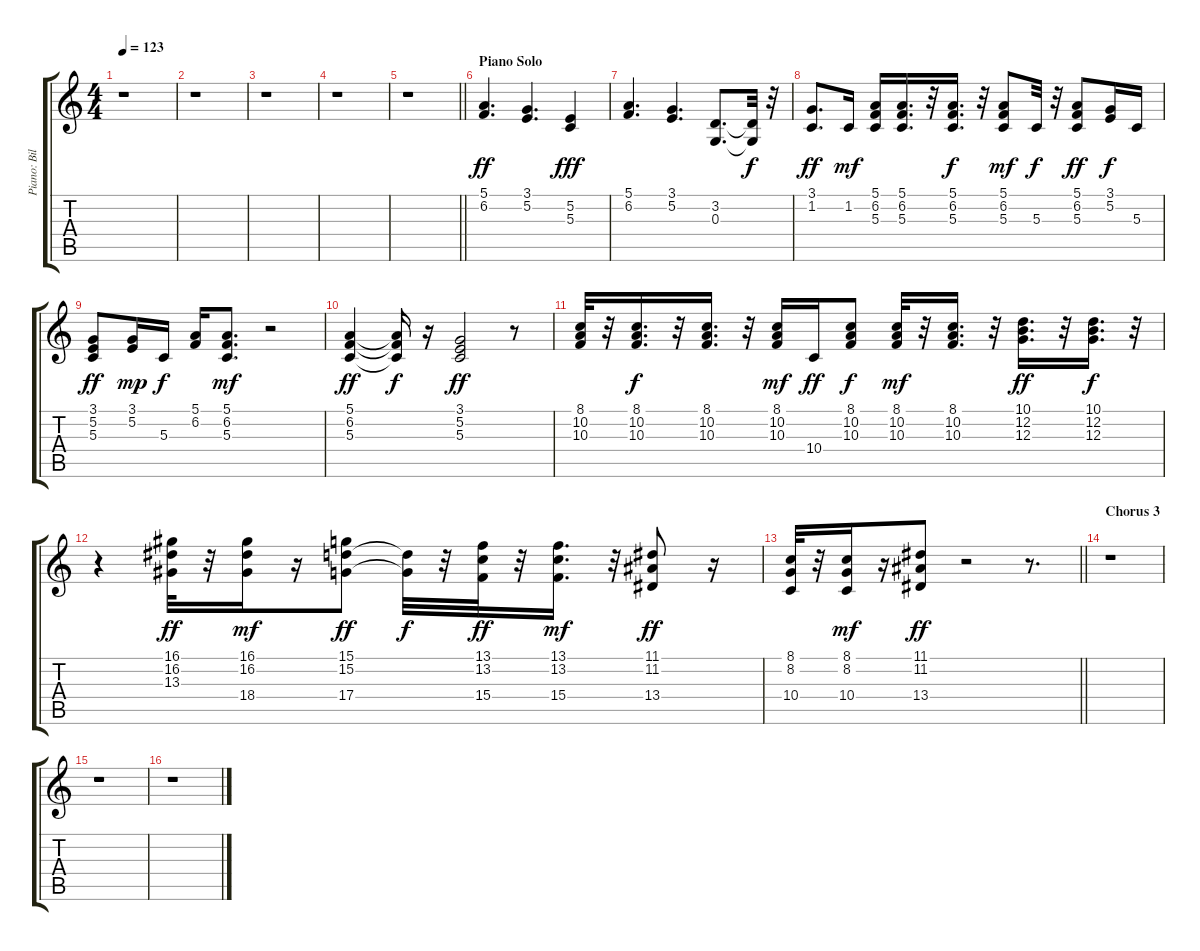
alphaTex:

\track ("Piano: Billy Joel[Solo]" "Piano: Bil") {instrument electricgrandpiano}
\staff {score tabs}
\tuning (E4 B3 G3 D3 A2 E2) {hide}
\ts (4 4)
\tempo 123
\clef g2
\ks c
r.1{dy ff} |
r.1 |
r.1 |
r.1 |
\barLineRight lightlight
r.1 |
\section ("" "Piano Solo")
(5.1 6.2).4{d} (3.1 5.2).4{d} (5.2 5.3).4{dy fff} |
(5.1 6.2).4{d} (3.1 5.2).4{d} (3.2 0.3).8{d} (3.2{t} 0.3{t}).32{dy f} r.32 |
(3.1 1.2).8{d dy ff} 1.2.16{dy mf} (5.1 6.2 5.3).16 (5.1 6.2 5.3).16{d} r.32 (5.1 6.2 5.3).16{d dy f} r.32 (5.1 6.2 5.3).8{dy mf} 5.3.32{dy f} r.32 (5.1 6.2 5.3).8{dy ff} (3.1 5.2).16{dy f} 5.3.16 |
(3.1 5.2 5.3).8{dy ff} (3.1 5.2).16{dy mp} 5.3.16{dy f} (5.1 6.2).16 (5.1 6.2 5.3).8{d dy mf} r.2 |
(5.1 6.2 5.3).4{dy ff} (5.1{t} 6.2{t} 5.3{t}).16{dy f} r.16 (3.1 5.2 5.3).2{dy ff} r.8 |
(8.1 10.2 10.3).32 r.32 (8.1 10.2 10.3).16{d dy f} r.32 (8.1 10.2 10.3).16{d} r.32 (8.1 10.2 10.3).16{dy mf} 10.4.16{dy ff} (8.1 10.2 10.3).8{dy f} (8.1 10.2 10.3).32{dy mf} r.32 (8.1 10.2 10.3).16{d} r.32 (10.1 12.2 12.3).16{d dy ff} r.32 (10.1 12.2 12.3).16{d dy f} r.32 |
r.4 (16.1 16.2 13.3).32{dy ff} r.32 (16.1 16.2 18.4).16{dy mf} r.16 (15.1 15.2 17.4).8{dy ff} (15.2{t} 17.4{t}).32{dy f} r.32 (13.1 13.2 15.4).32{dy ff} r.32 (13.1 13.2 15.4).16{d dy mf} r.32 (11.1 11.2 13.4).8{dy ff} r.16 |
\barLineRight lightlight
(8.1 8.2 10.4).32 r.32 (8.1 8.2 10.4).16{dy mf} r.16 (11.1 11.2 13.4).8{dy ff} r.2 r.8{d} |
\section ("" "Chorus 3")
r.1 |
r.1 |
r.1
